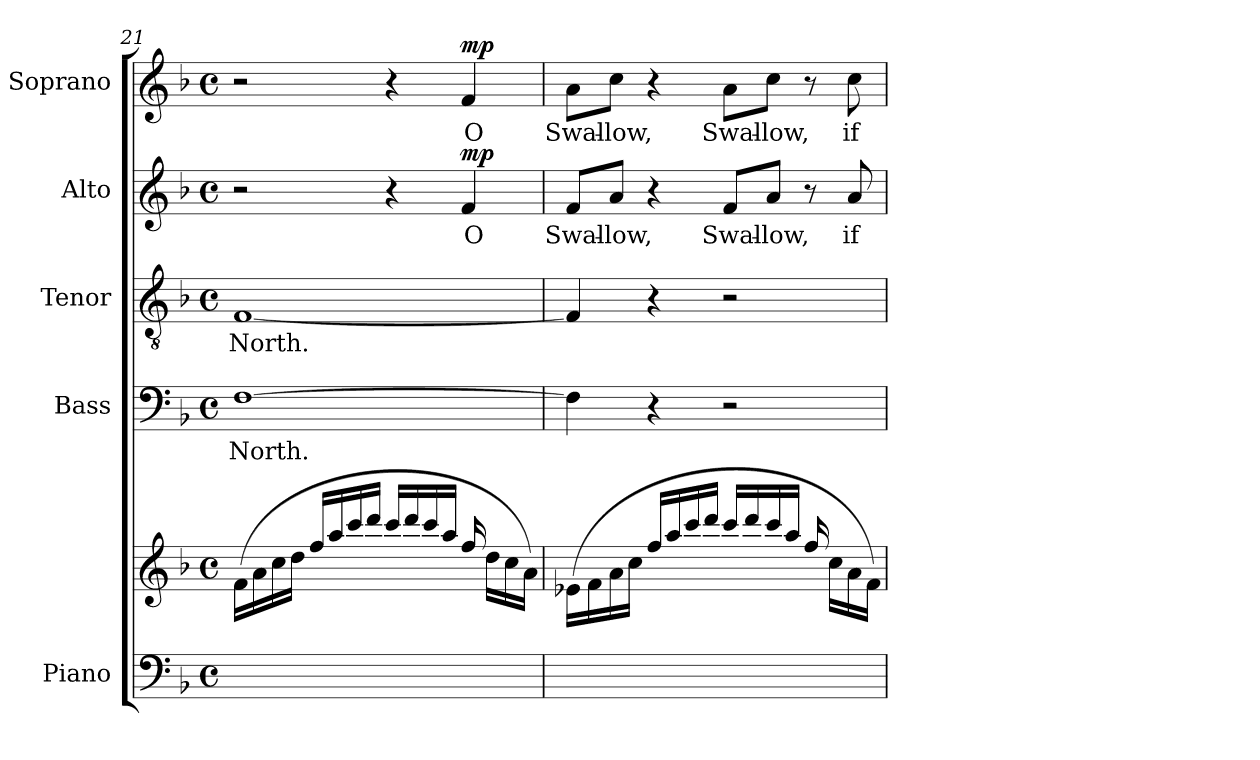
**kern	**kern	**kern	**text	**kern	**text	**kern	**text	**dynam	**kern	**text	**dynam
*part5	*part5	*part4	*part4	*part3	*part3	*part2	*part2	*part2	*part1	*part1	*part1
*staff6	*staff5	*staff4	*staff4	*staff3	*staff3	*staff2	*staff2	*staff2	*staff1	*staff1	*staff1
*I"Piano	*	*I"Bass	*	*I"Tenor	*	*I"Alto	*	*	*I"Soprano	*	*
*I'Pno	*	*	*	*	*	*	*	*	*	*	*
*clefF4	*clefG2	*clefF4	*	*clefGv2	*	*clefG2	*	*	*clefG2	*	*
*k[b-]	*k[b-]	*k[b-]	*	*k[b-]	*	*k[b-]	*	*	*k[b-]	*	*
*M4/4	*M4/4	*M4/4	*	*M4/4	*	*M4/4	*	*	*M4/4	*	*
*met(c)	*met(c)	*met(c)	*	*met(c)	*	*met(c)	*	*	*met(c)	*	*
=21	=21	=21	=21	=21	=21	=21	=21	=21	=21	=21	=21
1ryy	(16f\LL	[1F	North.	[1F	North.	2r	.	.	2r	.	.
.	16a\	.	.	.	.	.	.	.	.	.	.
.	16cc\	.	.	.	.	.	.	.	.	.	.
.	16dd\JJ	.	.	.	.	.	.	.	.	.	.
.	16ff/LL	.	.	.	.	.	.	.	.	.	.
.	16aa/	.	.	.	.	.	.	.	.	.	.
.	16ccc/	.	.	.	.	.	.	.	.	.	.
.	16ddd/JJ	.	.	.	.	.	.	.	.	.	.
.	16ccc/LL	.	.	.	.	4r	.	.	4r	.	.
.	16ddd/	.	.	.	.	.	.	.	.	.	.
.	16ccc/	.	.	.	.	.	.	.	.	.	.
.	16aa/JJ	.	.	.	.	.	.	.	.	.	.
!	!	!	!	!	!	!	!	!LO:DY:a	!	!	!LO:DY:a
.	16ff/	.	.	.	.	4f/	O	mp	4f/	O	mp
.	16dd\LL	.	.	.	.	.	.	.	.	.	.
.	16cc\	.	.	.	.	.	.	.	.	.	.
.	16a\JJ)	.	.	.	.	.	.	.	.	.	.
=22	=22	=22	=22	=22	=22	=22	=22	=22	=22	=22	=22
1ryy	(16e-X\LL	4F\]	.	4F/]	.	8f/L	Swal-	.	8a\L	Swal-	.
.	16f\	.	.	.	.	.	.	.	.	.	.
.	16a\	.	.	.	.	8a/J	-low,	.	8cc\J	-low,	.
.	16cc\JJ	.	.	.	.	.	.	.	.	.	.
.	16ff/LL	4r	.	4r	.	4r	.	.	4r	.	.
.	16aa/	.	.	.	.	.	.	.	.	.	.
.	16ccc/	.	.	.	.	.	.	.	.	.	.
.	16ddd/JJ	.	.	.	.	.	.	.	.	.	.
.	16ccc/LL	2r	.	2r	.	8f/L	Swal-	.	8a\L	Swal-	.
.	16ddd/	.	.	.	.	.	.	.	.	.	.
.	16ccc/	.	.	.	.	8a/J	-low,	.	8cc\J	-low,	.
.	16aa/JJ	.	.	.	.	.	.	.	.	.	.
.	16ff/	.	.	.	.	8r	.	.	8r	.	.
.	16cc\LL	.	.	.	.	.	.	.	.	.	.
.	16a\	.	.	.	.	8a/	if	.	8cc\	if	.
.	16f\JJ)	.	.	.	.	.	.	.	.	.	.
=	=	=	=	=	=	=	=	=	=	=	=
*-	*-	*-	*-	*-	*-	*-	*-	*-	*-	*-	*-
